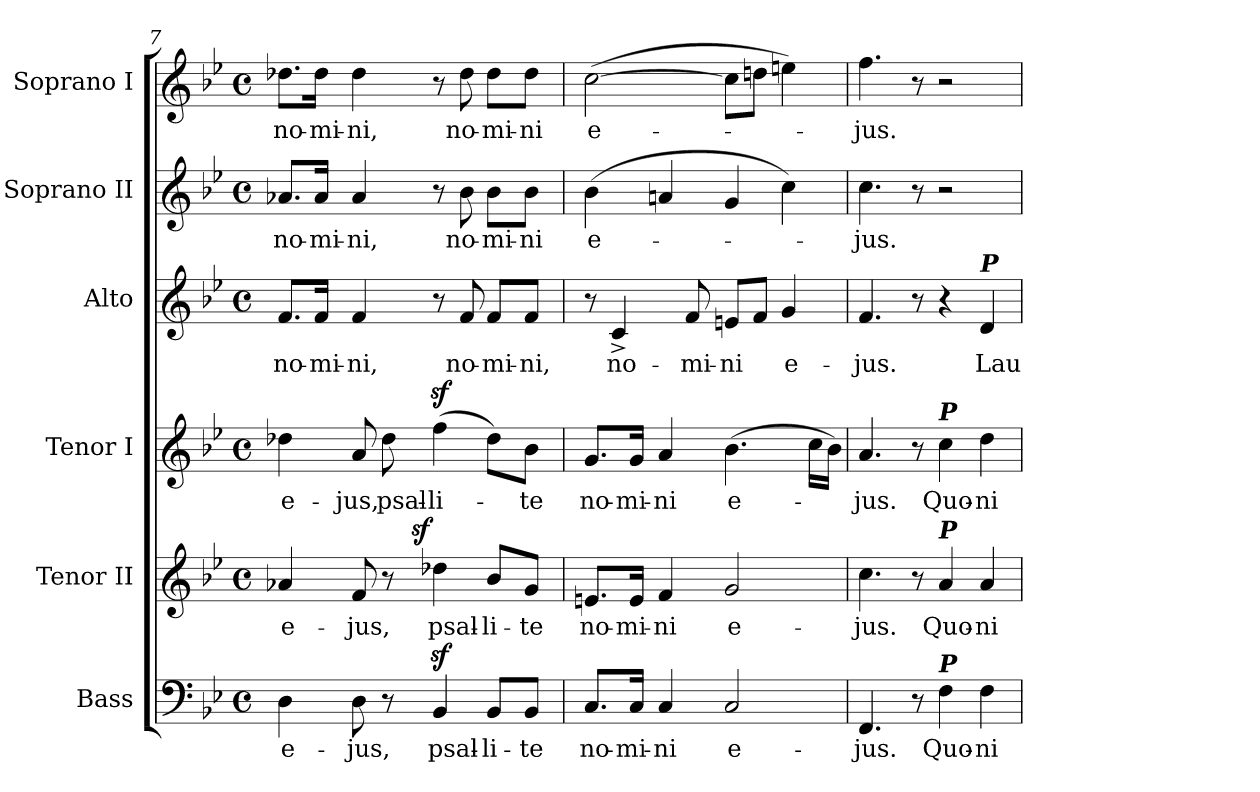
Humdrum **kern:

**kern	**text	**kern	**text	**dynam	**kern	**text	**kern	**text	**kern	**text	**kern	**text
*part6	*part6	*part5	*part5	*part5	*part4	*part4	*part3	*part3	*part2	*part2	*part1	*part1
*staff6	*staff6	*staff5	*staff5	*staff5	*staff4	*staff4	*staff3	*staff3	*staff2	*staff2	*staff1	*staff1
*I"Bass	*	*I"Tenor II	*	*	*I"Tenor I	*	*I"Alto	*	*I"Soprano II	*	*I"Soprano I	*
*I'B.	*	*I'T. II	*	*	*I'T. I	*	*I'A.	*	*I'S. II	*	*I'S. I	*
*clefF4	*	*clefG2	*	*	*clefG2	*	*clefG2	*	*clefG2	*	*clefG2	*
*	*	*ITrd7c12	*	*	*ITrd7c12	*	*	*	*	*	*	*
*k[b-e-]	*	*k[b-e-]	*	*	*k[b-e-]	*	*k[b-e-]	*	*k[b-e-]	*	*k[b-e-]	*
*B-:	*	*B-:	*	*	*B-:	*	*B-:	*	*B-:	*	*B-:	*
*M4/4	*	*M4/4	*	*	*M4/4	*	*M4/4	*	*M4/4	*	*M4/4	*
*met(c)	*	*met(c)	*	*	*met(c)	*	*met(c)	*	*met(c)	*	*met(c)	*
=7	=7	=7	=7	=7	=7	=7	=7	=7	=7	=7	=7	=7
!	!LO:LY:b:color=#000000	!	!	!	!	!	!	!	!	!	!	!
!	!	!	!LO:LY:b:color=#000000	!	!	!	!	!	!	!	!	!
!	!	!	!	!	!	!LO:LY:b:color=#000000	!	!	!	!	!	!
!	!	!	!	!	!	!	!	!LO:LY:b:color=#000000	!	!	!	!
!	!	!	!	!	!	!	!	!	!	!LO:LY:b:color=#000000	!	!
!	!	!	!	!	!	!	!	!	!	!	!	!LO:LY:b:color=#000000
*	*	*^	*	*	*	*	*	*	*	*	*	*
4Di\	e-	4A-Xi/	4ryy	e-	.	4d-Xi\	e-	8.fi/L	no-	8.a-Xi/L	no-	8.dd-Xi\L	no-
!	!	!	!	!	!	!	!	!	!LO:LY:b:color=#000000	!	!	!	!
!	!	!	!	!	!	!	!	!	!	!	!LO:LY:b:color=#000000	!	!
!	!	!	!	!	!	!	!	!	!	!	!	!	!LO:LY:b:color=#000000
.	.	.	.	.	.	.	.	16fi/Jk	-mi-	16a-i/Jk	-mi-	16dd-i\Jk	-mi-
!	!LO:LY:b:color=#000000	!	!	!	!	!	!	!	!	!	!	!	!
!	!	!	!	!LO:LY:b:color=#000000	!	!	!	!	!	!	!	!	!
!	!	!	!	!	!	!	!LO:LY:b:color=#000000	!	!	!	!	!	!
!	!	!	!	!	!	!	!	!	!LO:LY:b:color=#000000	!	!	!	!
!	!	!	!	!	!	!	!	!	!	!	!LO:LY:b:color=#000000	!	!
!	!	!	!	!	!	!	!	!	!	!	!	!	!LO:LY:b:color=#000000
8Di\	-jus,	8Fi/	8ryy	-jus,	.	8Ai/	-jus,	4fi/	-ni,	4a-i/	-ni,	4dd-i\	-ni,
!	!	!	!	!	!	!	!LO:LY:b:color=#000000	!	!	!	!	!	!
8r	.	8r	32ryy	.	.	8d-i\	psal-	.	.	.	.	.	.
.	.	.	64ryy	.	.	.	.	.	.	.	.	.	.
.	.	.	128ryy	.	.	.	.	.	.	.	.	.	.
.	.	.	512ryy	.	.	.	.	.	.	.	.	.	.
.	.	.	2ryy	.	sf	.	.	.	.	.	.	.	.
!	!LO:LY:b:color=#000000	!	!	!	!	!	!	!	!	!	!	!	!
!	!	!	!	!LO:LY:b:color=#000000	!	!	!	!	!	!	!	!	!
!	!	!	!	!	!	!	!LO:LY:b:color=#000000	!	!	!	!	!	!
4BB-zi/	psal-	4d-Xi\	.	psal-	.	(4fzi\	-li-	8r	.	8r	.	8r	.
!	!	!	!	!	!	!	!	!	!LO:LY:b:color=#000000	!	!	!	!
!	!	!	!	!	!	!	!	!	!	!	!LO:LY:b:color=#000000	!	!
!	!	!	!	!	!	!	!	!	!	!	!	!	!LO:LY:b:color=#000000
.	.	.	.	.	.	.	.	8fi/	no-	8b-i\	no-	8dd-i\	no-
!	!LO:LY:b:color=#000000	!	!	!	!	!	!	!	!	!	!	!	!
!	!	!	!	!LO:LY:b:color=#000000	!	!	!	!	!	!	!	!	!
!	!	!	!	!	!	!	!	!	!LO:LY:b:color=#000000	!	!	!	!
!	!	!	!	!	!	!	!	!	!	!	!LO:LY:b:color=#000000	!	!
!	!	!	!	!	!	!	!	!	!	!	!	!	!LO:LY:b:color=#000000
8BB-i/L	-li-	8B-i/L	.	-li-	.	8d-i\L)	.	8fi/L	-mi-	8b-i\L	-mi-	8dd-i\L	-mi-
!	!LO:LY:b:color=#000000	!	!	!	!	!	!	!	!	!	!	!	!
!	!	!	!	!LO:LY:b:color=#000000	!	!	!	!	!	!	!	!	!
!	!	!	!	!	!	!	!LO:LY:b:color=#000000	!	!	!	!	!	!
!	!	!	!	!	!	!	!	!	!LO:LY:b:color=#000000	!	!	!	!
!	!	!	!	!	!	!	!	!	!	!	!LO:LY:b:color=#000000	!	!
!	!	!	!	!	!	!	!	!	!	!	!	!	!LO:LY:b:color=#000000
8BB-i/J	-te	8Gi/J	.	-te	.	8B-i\J	-te	8fi/J	-ni,	8b-i\J	-ni	8dd-i\J	-ni
.	.	.	16ryy	.	.	.	.	.	.	.	.	.	.
.	.	.	256.ryy	.	.	.	.	.	.	.	.	.	.
*	*	*v	*v	*	*	*	*	*	*	*	*	*	*
!!LO:PB:g=z
=8	=8	=8	=8	=8	=8	=8	=8	=8	=8	=8	=8	=8
*	*	*^	*	*	*	*	*	*	*	*	*	*
!	!LO:LY:b:color=#000000	!	!	!	!	!	!	!	!	!	!	!	!
*	*	*v	*v	*	*	*	*	*	*	*	*	*	*
*	*	*^	*	*	*	*	*	*	*	*	*	*
!	!	!	!	!LO:LY:b:color=#000000	!	!	!	!	!	!	!	!	!
*	*	*v	*v	*	*	*	*	*	*	*	*	*	*
*	*	*^	*	*	*	*	*	*	*	*	*	*
!	!	!	!	!	!	!	!LO:LY:b:color=#000000	!	!	!	!	!	!
*	*	*v	*v	*	*	*	*	*	*	*	*	*	*
*	*	*^	*	*	*	*	*	*	*	*	*	*
!	!	!	!	!	!	!	!	!	!	!	!LO:LY:b:color=#000000	!	!
*	*	*v	*v	*	*	*	*	*	*	*	*	*	*
*	*	*^	*	*	*	*	*	*	*	*	*	*
!	!	!	!	!	!	!	!	!	!	!	!	!	!LO:LY:b:color=#000000
*	*	*v	*v	*	*	*	*	*	*	*	*	*	*
8.Ci/L	no-	8.Eni/L	no-	.	8.Gi/L	no-	8r	.	(4b-i\	e-	([>2cci\	e-
!	!	!	!	!	!	!	!	!LO:LY:b:color=#000000	!	!	!	!
.	.	.	.	.	.	.	4c^i/	no-	.	.	.	.
!	!LO:LY:b:color=#000000	!	!	!	!	!	!	!	!	!	!	!
!	!	!	!LO:LY:b:color=#000000	!	!	!	!	!	!	!	!	!
!	!	!	!	!	!	!LO:LY:b:color=#000000	!	!	!	!	!	!
16Ci/Jk	-mi-	16Ei/Jk	-mi-	.	16Gi/Jk	-mi-	.	.	.	.	.	.
!	!LO:LY:b:color=#000000	!	!	!	!	!	!	!	!	!	!	!
!	!	!	!LO:LY:b:color=#000000	!	!	!	!	!	!	!	!	!
!	!	!	!	!	!	!LO:LY:b:color=#000000	!	!	!	!	!	!
4Ci/	-ni	4Fi/	-ni	.	4Ai/	-ni	.	.	4ani/	.	.	.
!	!	!	!	!	!	!	!	!LO:LY:b:color=#000000	!	!	!	!
.	.	.	.	.	.	.	8fi/	-mi-	.	.	.	.
!	!LO:LY:b:color=#000000	!	!	!	!	!	!	!	!	!	!	!
!	!	!	!LO:LY:b:color=#000000	!	!	!	!	!	!	!	!	!
!	!	!	!	!	!	!LO:LY:b:color=#000000	!	!	!	!	!	!
!	!	!	!	!	!	!	!	!LO:LY:b:color=#000000	!	!	!	!
2Ci/	e-	2Gi/	e-	.	(4.B-i\	e-	8eni/L	-ni	4gi/	.	8cci\L]	.
.	.	.	.	.	.	.	8fi/J	.	.	.	8ddni\J	.
!	!	!	!	!	!	!	!	!LO:LY:b:color=#000000	!	!	!	!
.	.	.	.	.	.	.	4gi/	e-	4cci\)	.	4eeni\)	.
.	.	.	.	.	16ci\LL	.	.	.	.	.	.	.
.	.	.	.	.	16B-i\JJ)	.	.	.	.	.	.	.
=9	=9	=9	=9	=9	=9	=9	=9	=9	=9	=9	=9	=9
!	!LO:LY:b:color=#000000	!	!	!	!	!	!	!	!	!	!	!
!	!	!	!LO:LY:b:color=#000000	!	!	!	!	!	!	!	!	!
!	!	!	!	!	!	!LO:LY:b:color=#000000	!	!	!	!	!	!
!	!	!	!	!	!	!	!	!LO:LY:b:color=#000000	!	!	!	!
!	!	!	!	!	!	!	!	!	!	!LO:LY:b:color=#000000	!	!
!	!	!	!	!	!	!	!	!	!	!	!	!LO:LY:b:color=#000000
4.FFi/	-jus.	4.ci\	-jus.	.	4.Ai/	-jus.	4.fi/	-jus.	4.cci\	-jus.	4.ffi\	-jus.
8r	.	8r	.	.	8r	.	8r	.	8r	.	8r	.
!	!LO:LY:b:color=#000000	!	!	!	!	!	!	!	!	!	!	!
!	!	!	!LO:LY:b:color=#000000	!	!	!	!	!	!	!	!	!
!	!	!	!	!	!LO:TX:a:Bi:t=P	!	!	!	!	!	!	!
!	!	!LO:TX:a:Bi:t=P	!	!	!	!	!	!	!	!	!	!
!LO:TX:a:Bi:t=P	!	!	!	!	!	!	!	!	!	!	!	!
!	!	!	!	!	!	!LO:LY:b:color=#000000	!	!	!	!	!	!
4Fi\	Quo-	4Ai/	Quo-	.	4ci\	Quo-	4r	.	2r	.	2r	.
!	!LO:LY:b:color=#000000	!	!	!	!	!	!	!	!	!	!	!
!	!	!	!LO:LY:b:color=#000000	!	!	!	!	!	!	!	!	!
!	!	!	!	!	!	!LO:LY:b:color=#000000	!	!	!	!	!	!
!	!	!	!	!	!	!	!LO:TX:a:Bi:t=P	!	!	!	!	!
!	!	!	!	!	!	!	!	!LO:LY:b:color=#000000	!	!	!	!
4Fi\	-ni-	4Ai/	-ni-	.	4di\	-ni-	4di/	Lau-	.	.	.	.
=	=	=	=	=	=	=	=	=	=	=	=	=
*-	*-	*-	*-	*-	*-	*-	*-	*-	*-	*-	*-	*-
